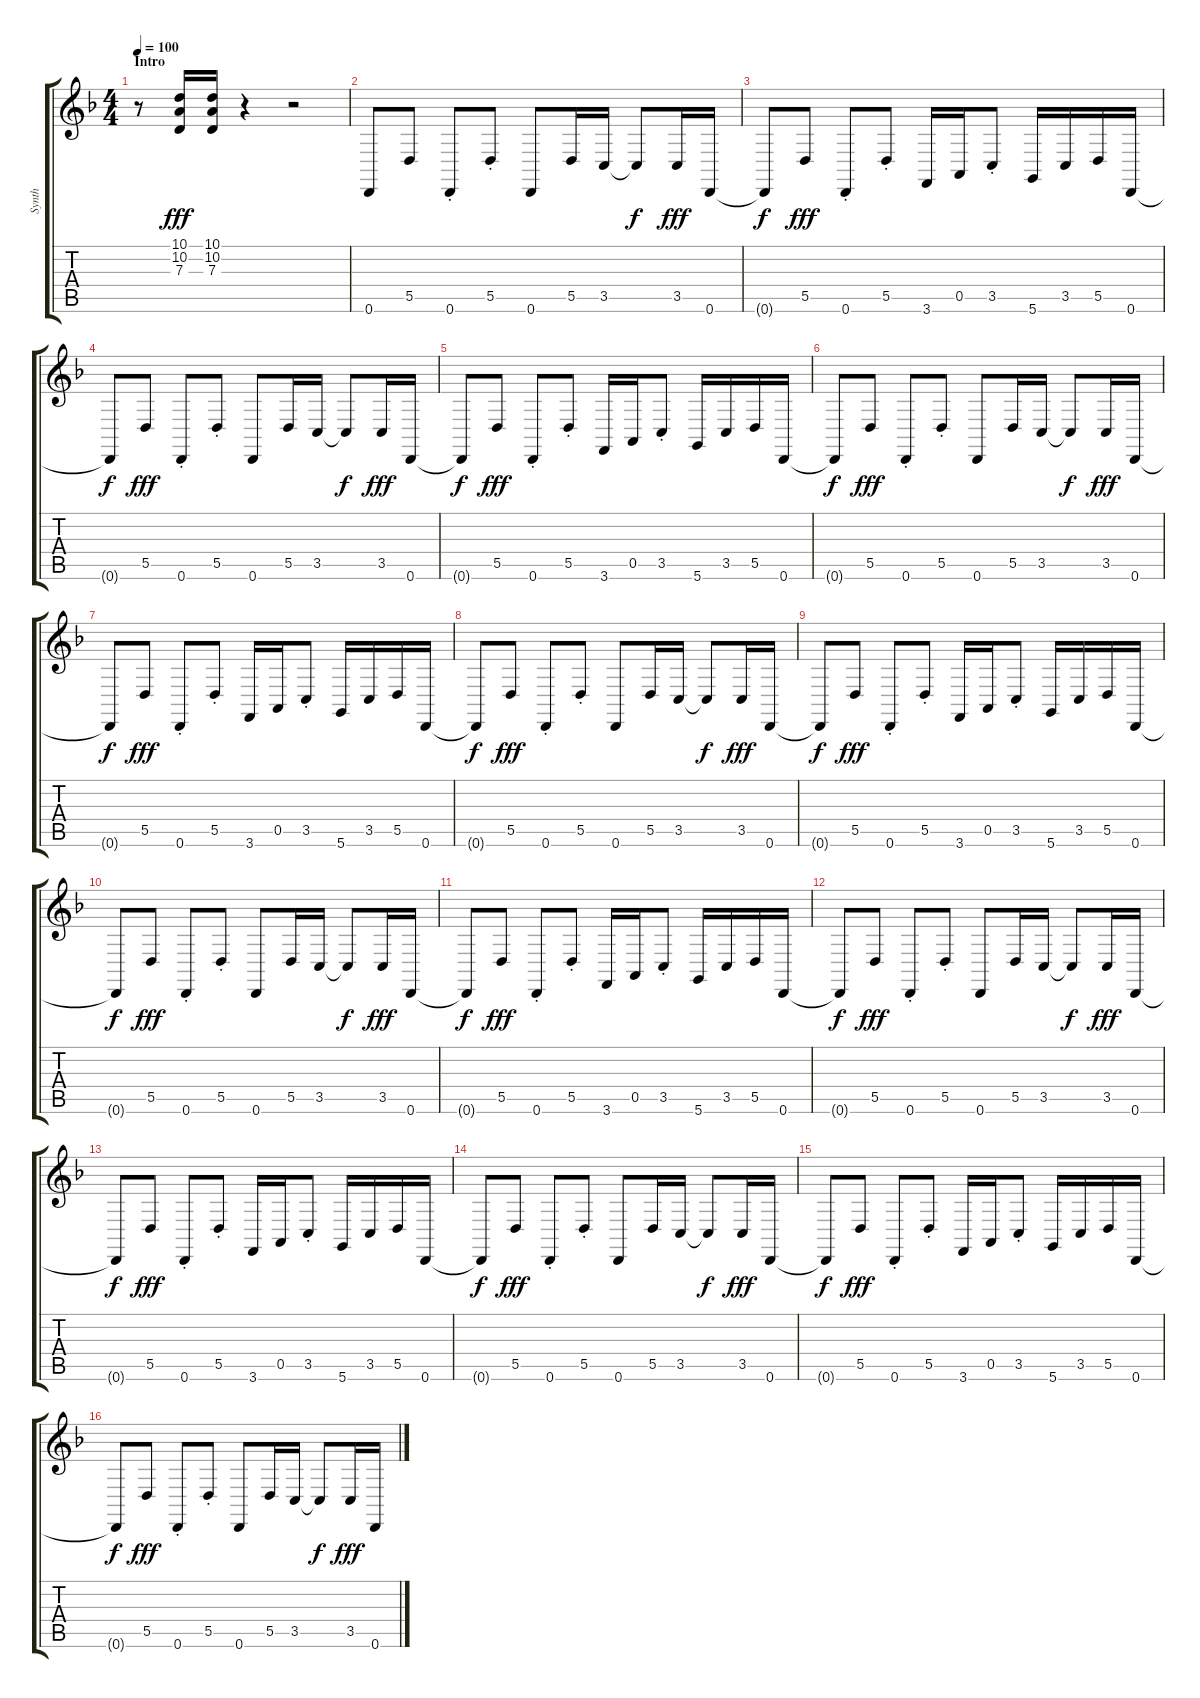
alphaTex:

\track ("Synth" "Synth") {instrument lead1square}
\staff {score tabs}
\tuning (E4 B3 G3 D3 A2 D2) {hide}
\ts (4 4)
\section ("" "Intro")
\tempo 100
\clef g2
\ks f
r.8{dy fff instrument orchestrahit} (10.1 10.2 7.3).16 (10.1 10.2 7.3).16 r.4 r.2{instrument lead1square} |
0.6.8 5.5.8 0.6{st}.8 5.5{st}.8 0.6.8 5.5.16 3.5.16 3.5{t}.8{dy f} 3.5.16{dy fff} 0.6.16 |
0.6{t}.8{dy f} 5.5.8{dy fff} 0.6{st}.8 5.5{st}.8 3.6.16 0.5.16 3.5{st}.8 5.6.16 3.5.16 5.5.16 0.6.16 |
0.6{t}.8{dy f} 5.5.8{dy fff} 0.6{st}.8 5.5{st}.8 0.6.8 5.5.16 3.5.16 3.5{t}.8{dy f} 3.5.16{dy fff} 0.6.16 |
0.6{t}.8{dy f} 5.5.8{dy fff} 0.6{st}.8 5.5{st}.8 3.6.16 0.5.16 3.5{st}.8 5.6.16 3.5.16 5.5.16 0.6.16 |
0.6{t}.8{dy f} 5.5.8{dy fff} 0.6{st}.8 5.5{st}.8 0.6.8 5.5.16 3.5.16 3.5{t}.8{dy f} 3.5.16{dy fff} 0.6.16 |
0.6{t}.8{dy f} 5.5.8{dy fff} 0.6{st}.8 5.5{st}.8 3.6.16 0.5.16 3.5{st}.8 5.6.16 3.5.16 5.5.16 0.6.16 |
0.6{t}.8{dy f} 5.5.8{dy fff} 0.6{st}.8 5.5{st}.8 0.6.8 5.5.16 3.5.16 3.5{t}.8{dy f} 3.5.16{dy fff} 0.6.16 |
0.6{t}.8{dy f} 5.5.8{dy fff} 0.6{st}.8 5.5{st}.8 3.6.16 0.5.16 3.5{st}.8 5.6.16 3.5.16 5.5.16 0.6.16 |
0.6{t}.8{dy f} 5.5.8{dy fff} 0.6{st}.8 5.5{st}.8 0.6.8 5.5.16 3.5.16 3.5{t}.8{dy f} 3.5.16{dy fff} 0.6.16 |
0.6{t}.8{dy f} 5.5.8{dy fff} 0.6{st}.8 5.5{st}.8 3.6.16 0.5.16 3.5{st}.8 5.6.16 3.5.16 5.5.16 0.6.16 |
0.6{t}.8{dy f} 5.5.8{dy fff} 0.6{st}.8 5.5{st}.8 0.6.8 5.5.16 3.5.16 3.5{t}.8{dy f} 3.5.16{dy fff} 0.6.16 |
0.6{t}.8{dy f} 5.5.8{dy fff} 0.6{st}.8 5.5{st}.8 3.6.16 0.5.16 3.5{st}.8 5.6.16 3.5.16 5.5.16 0.6.16 |
0.6{t}.8{dy f} 5.5.8{dy fff} 0.6{st}.8 5.5{st}.8 0.6.8 5.5.16 3.5.16 3.5{t}.8{dy f} 3.5.16{dy fff} 0.6.16 |
0.6{t}.8{dy f} 5.5.8{dy fff} 0.6{st}.8 5.5{st}.8 3.6.16 0.5.16 3.5{st}.8 5.6.16 3.5.16 5.5.16 0.6.16 |
0.6{t}.8{dy f} 5.5.8{dy fff} 0.6{st}.8 5.5{st}.8 0.6.8 5.5.16 3.5.16 3.5{t}.8{dy f} 3.5.16{dy fff} 0.6.16
